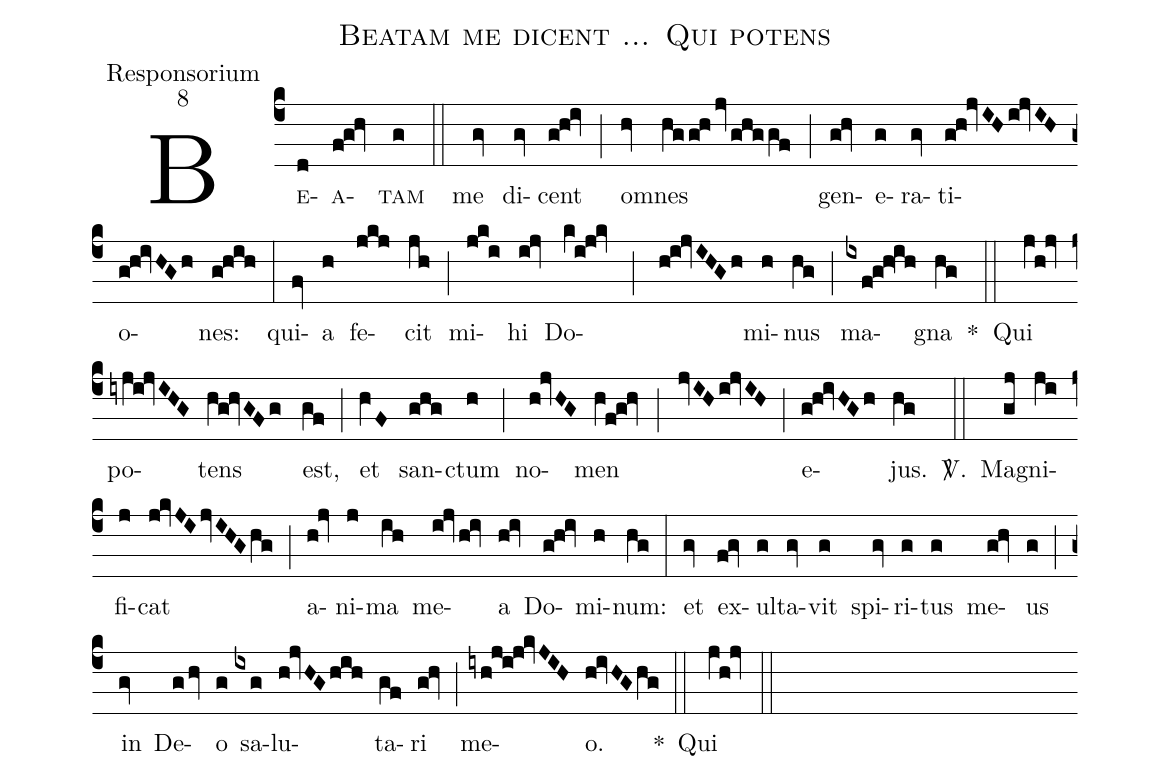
name:Beatam me dicent ... Qui potens;
office-part:Responsorium;
mode:8;
%%
(c4) <sc>Be(d)a-(f!g!hv)tam(g)</sc> (::) me(gv) di(gv)cent(g!h!iv) (;) om(hv)nes(hg/g!hjvghg/gf) (;) gen(g!hv)e-(g)ra(gv)ti(g!h!jvIHi!jvIH)o-(g!h!ivHGh)nes:(g!h!i!h) (:) qui(fv)a(h) fe(jkj)cit(jh) (;) mi(j!k!i)hi(i!jv) Do(kV!i!j!kv;h!i!jvIHGh)mi(h)nus(hg) (;) ma(ixf!g!h!ih)gna(hg) *(::) Qui(jV!h!jv) po(iyjV!i!jvIHG)tens(hV!g!hvGFg) est,(gf) (;) et(hVF) san(ghg)ctum(h) (;) no(h!jvHG)men(hV!f!g!hv;jvIHi!jvIH) (;) e-(g!h!ivHGh)jus.(hg)
<sp>V/</sp>.(::) Mag(gj)ni(ji)fi(j)cat(j!kvJIjvIHGhg) (;) a-(h!jv)ni-(j)ma(ih) me(i!jv/h!iv)a(h!iv) Do(g!h!iv)mi(h)num:(hg) (:) et(gv) ex(f!gv)ul(g)ta(gv)vit(g) spi(gv)ri(g)tus(g) me(g!hv)us(g) (;) in(gv) De(ghv)o(g)  sa(ixg)lu(h!jvHGhih)ta(gf)ri(g!hv) (;) me(iyh!j!i!j!kvJIH)o.(h!ivHGhg)   *(::) Qui(jV!h!jv) (::)
